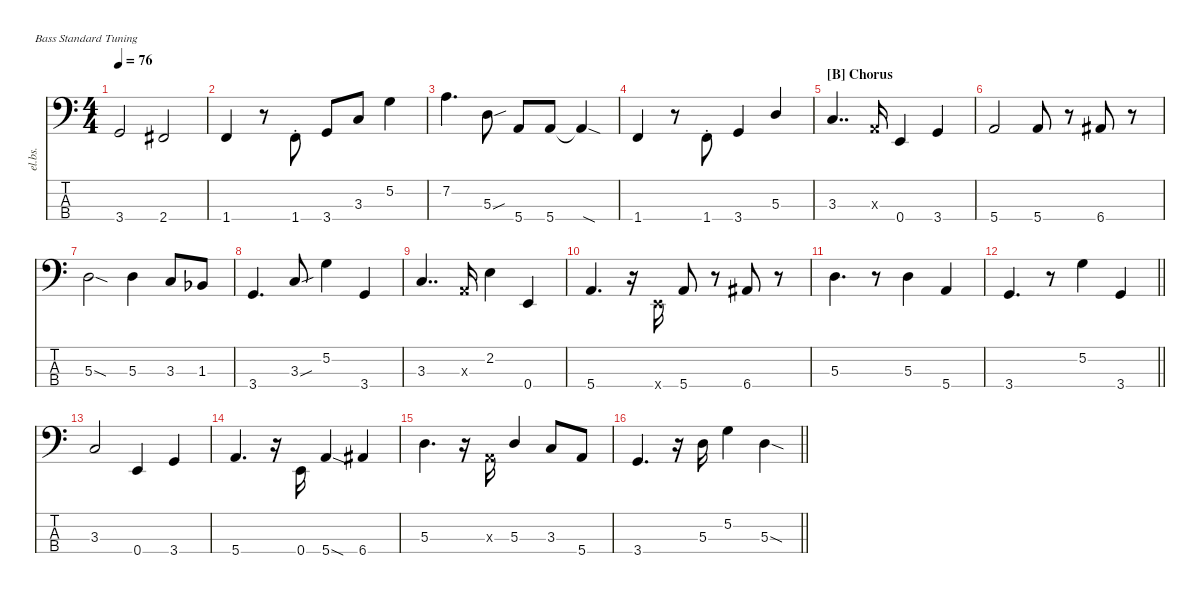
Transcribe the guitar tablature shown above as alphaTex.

\defaultSystemsLayout 4
\hideDynamics
\bracketExtendMode nobrackets
\track ("Electric Bass" "el.bs.") {mute instrument electricbassfinger}
\staff {score tabs}
\tuning (G2 D2 A1 E1)
\ts (4 4)
\tempo 76
\clef f4
\ks c
3.4.2{dy mf beam Up} 2.4{acc #}.2{beam Up} |
1.4.4{beam Up} r.8{beam Down} 1.4{st}.8{beam Up} 3.4.8{beam Up} 3.3.8{beam Up} 5.2.4{beam Down} |
7.2.4{d beam Down} 5.3{sou}.8{beam Down} 5.4.8{beam Up} 5.4.8{beam Up} 5.4{sod t}.4{beam Up} |
1.4.4{beam Up} r.8{beam Down} 1.4{st}.8{beam Up} 3.4.4{beam Up} 5.3.4{beam Up} |
\section ("B" "Chorus")
3.3.4{dd beam Up} 0.3{x}.16{beam Up} 0.4.4{beam Up} 3.4.4{beam Up} |
5.4.2{beam Up} 5.4.8{beam Up} r.8{beam Down} 6.4{acc #}.8{beam Up} r.8{beam Down} |
5.3{sod}.2{beam Down} 5.3.4{beam Down} 3.3.8{beam Up} 1.3{acc b}.8{beam Up} |
3.4.4{d beam Up} 3.3{sou}.8{beam Up} 5.2.4{beam Down} 3.4.4{beam Up} |
3.3.4{dd beam Up} 0.3{x}.16{beam Up} 2.2.4{beam Down} 0.4.4{beam Up} |
5.4.4{d beam Up} r.16{beam Down} 0.4{x}.16{beam Up} 5.4.8{beam Up} r.8{beam Down} 6.4{acc #}.8{beam Up} r.8{beam Down} |
5.3.4{d beam Down} r.8{beam Down} 5.3.4{beam Down} 5.4.4{beam Up} |
\barLineRight lightlight
3.4.4{d beam Up} r.8{beam Down} 5.2.4{beam Down} 3.4.4{beam Up} |
3.3.2{beam Up} 0.4.4{beam Up} 3.4.4{beam Up} |
5.4.4{d beam Up} r.16{beam Down} 0.4.16{beam Up} 5.4{sod}.4{beam Up} 6.4{acc #}.4{beam Up} |
5.3.4{d beam Down} r.16{beam Down} 0.3{x}.16{beam Up} 5.3.4{beam Up} 3.3.8{beam Up} 5.4.8{beam Up} |
\barLineRight lightlight
3.4.4{d beam Up} r.16{beam Down} 5.3.16{beam Down} 5.2.4{beam Down} 5.3{sod}.4{beam Down}
